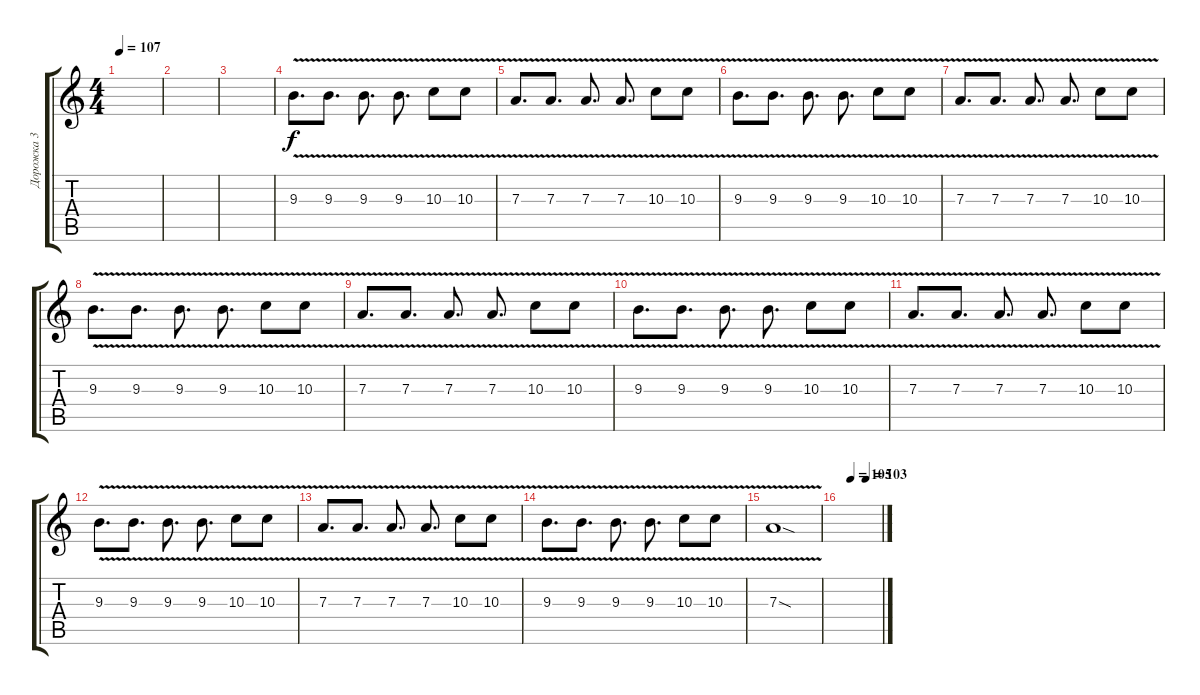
\track ("Дорожка 3" "Дорожка 3") {instrument electricguitarclean}
\staff {score tabs}
\tuning (B3 Gb3 D3 A2 E2 B1) {hide}
\ts (4 4)
\tempo 107
\clef g2
\ks c
|
|
|
9.3{v}.8{d} 9.3{v}.8{d} 9.3{v}.8{d} 9.3{v}.8{d} 10.3{v}.8 10.3{v}.8 |
7.3{v}.8{d} 7.3{v}.8{d} 7.3{v}.8{d} 7.3{v}.8{d} 10.3{v}.8 10.3{v}.8 |
9.3{v}.8{d} 9.3{v}.8{d} 9.3{v}.8{d} 9.3{v}.8{d} 10.3{v}.8 10.3{v}.8 |
7.3{v}.8{d} 7.3{v}.8{d} 7.3{v}.8{d} 7.3{v}.8{d} 10.3{v}.8 10.3{v}.8 |
9.3{v}.8{d} 9.3{v}.8{d} 9.3{v}.8{d} 9.3{v}.8{d} 10.3{v}.8 10.3{v}.8 |
7.3{v}.8{d} 7.3{v}.8{d} 7.3{v}.8{d} 7.3{v}.8{d} 10.3{v}.8 10.3{v}.8 |
9.3{v}.8{d} 9.3{v}.8{d} 9.3{v}.8{d} 9.3{v}.8{d} 10.3{v}.8 10.3{v}.8 |
7.3{v}.8{d} 7.3{v}.8{d} 7.3{v}.8{d} 7.3{v}.8{d} 10.3{v}.8 10.3{v}.8 |
9.3{v}.8{d} 9.3{v}.8{d} 9.3{v}.8{d} 9.3{v}.8{d} 10.3{v}.8 10.3{v}.8 |
7.3{v}.8{d} 7.3{v}.8{d} 7.3{v}.8{d} 7.3{v}.8{d} 10.3{v}.8 10.3{v}.8 |
9.3{v}.8{d} 9.3{v}.8{d} 9.3{v}.8{d} 9.3{v}.8{d} 10.3{v}.8 10.3{v}.8 |
7.3{v sod}.1 |
\tempo (105 0.25)
\tempo (103 0.625)
